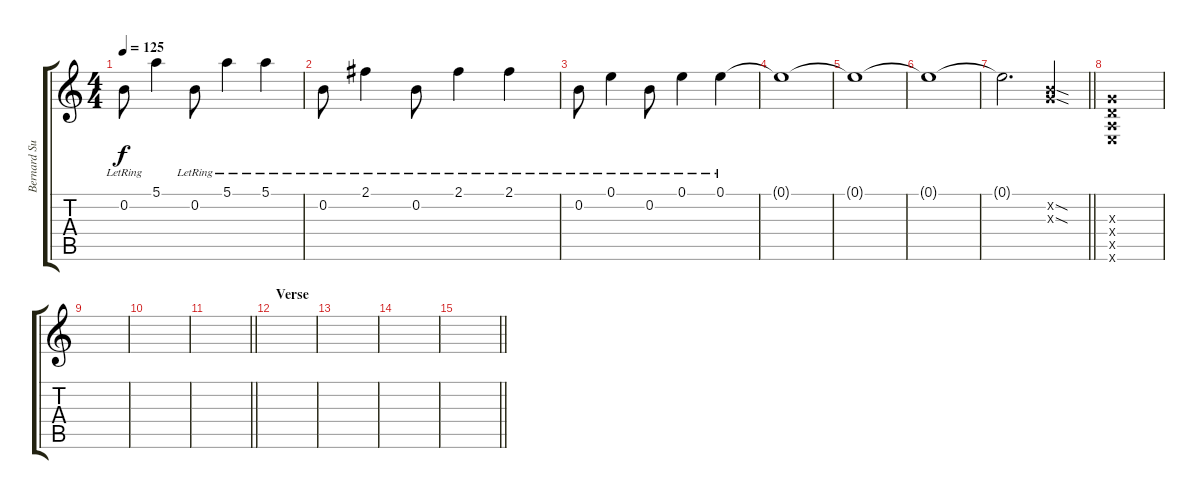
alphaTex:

\track ("Bernard Sumner" "Bernard Su") {instrument overdrivenguitar}
\staff {score tabs}
\tuning (E4 B3 G3 D3 A2 E2) {hide}
\ts (4 4)
\tempo 125
\clef g2
\ks c
0.2{lr}.8{dy f} 5.1.4 0.2{lr}.8 5.1{lr}.4 5.1{lr}.4 |
0.2{lr}.8 2.1{lr}.4 0.2{lr}.8 2.1{lr}.4 2.1{lr}.4 |
0.2{lr}.8 0.1{lr}.4 0.2{lr}.8 0.1{lr}.4 0.1{lr}.4 |
0.1{t}.1 |
0.1{t}.1 |
0.1{t}.1 |
\barLineRight lightlight
0.1{t}.2{d} (0.2{sod x} 0.3{sod x}).4 |
(0.3{x} 0.4{x} 0.5{x} 0.6{x}).1 |
|
|
\barLineRight lightlight
|
\section ("" "Verse")
|
|
|
\barLineRight lightlight
